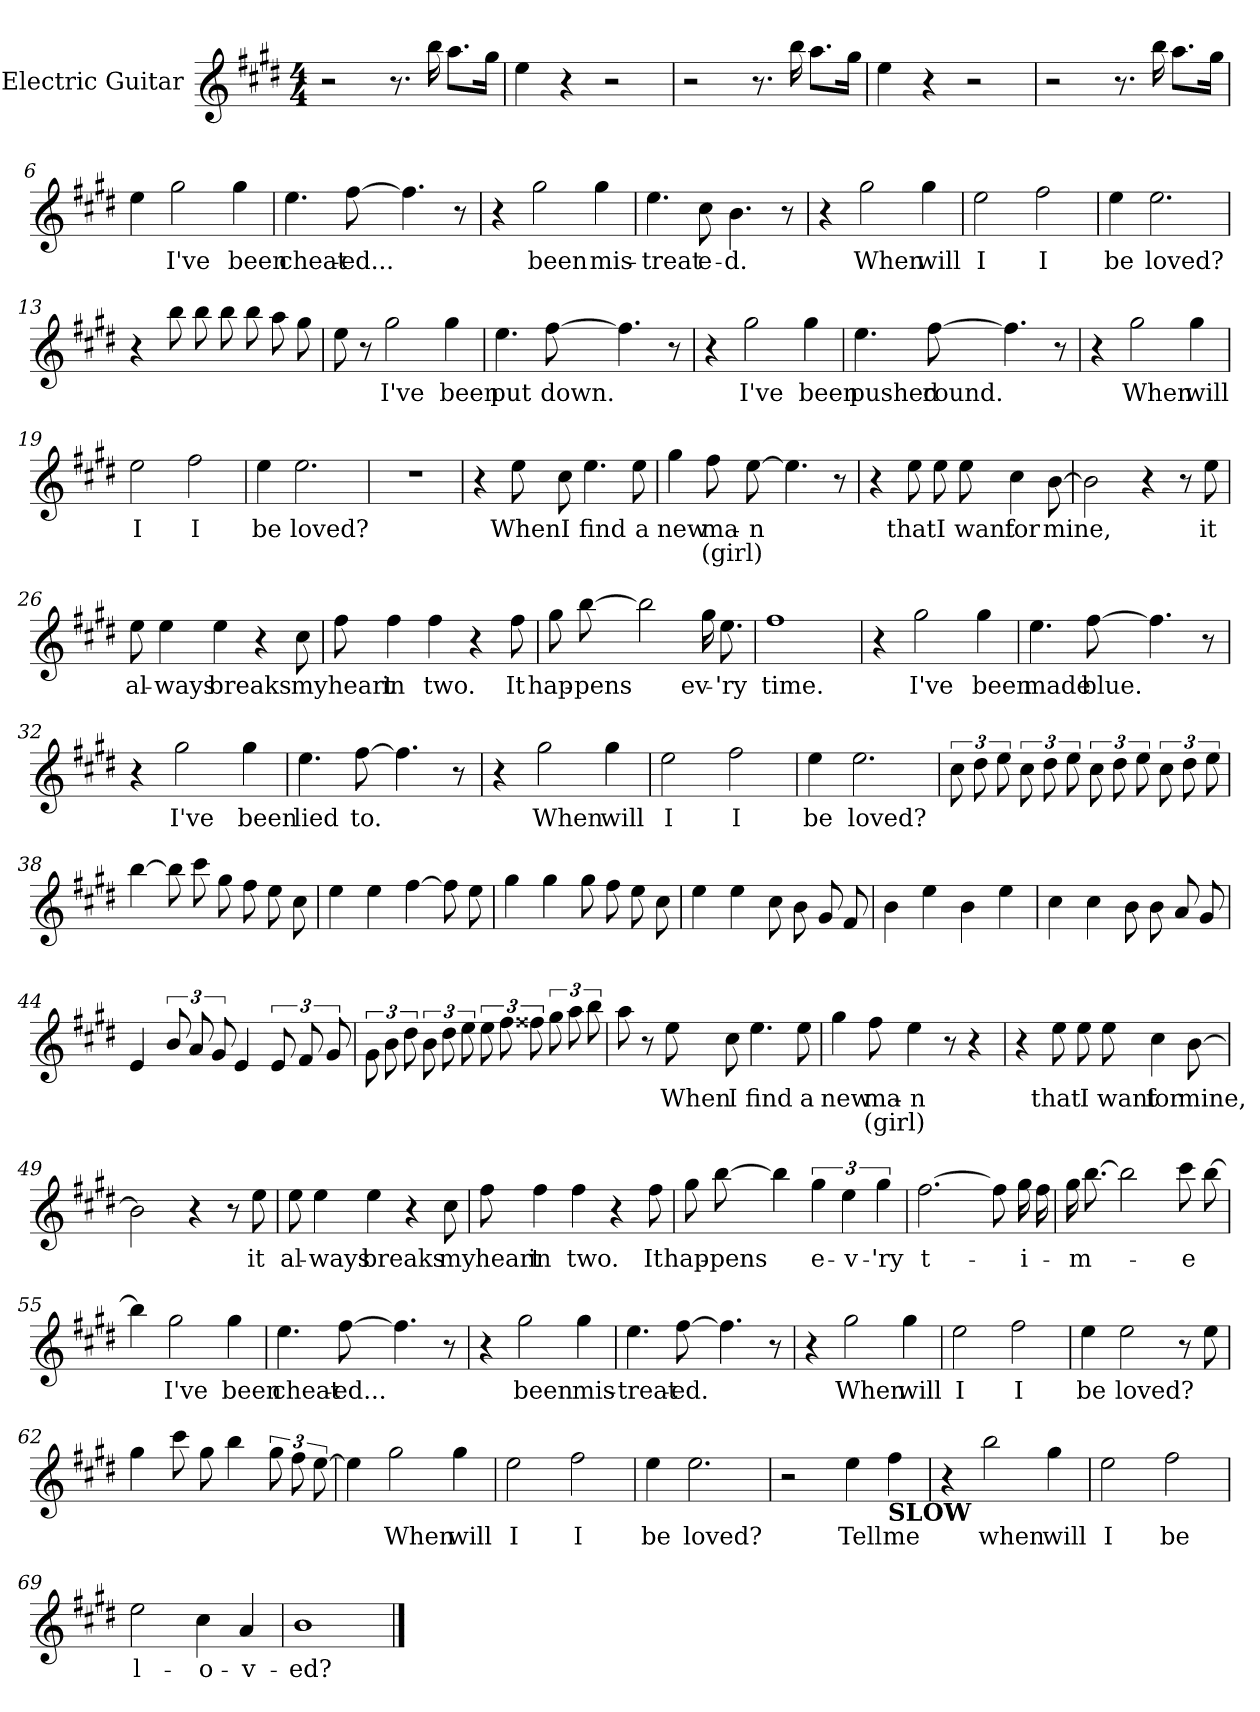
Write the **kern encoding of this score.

**kern	**text	**text
*part1	*part1	*part1
*staff1	*staff1	*staff1
*I"Electric Guitar	*	*
*I'Electric Guitar	*	*
*clefG2	*	*
*k[f#c#g#d#]	*	*
*M4/4	*	*
=1	=1	=1
2r	.	.
8.r	.	.
16bb\	.	.
8.aa\L	.	.
16gg#\J	.	.
=2	=2	=2
4ee\	.	.
4r	.	.
2r	.	.
=3	=3	=3
2r	.	.
8.r	.	.
16bb\	.	.
8.aa\L	.	.
16gg#\J	.	.
=4	=4	=4
4ee\	.	.
4r	.	.
2r	.	.
!!LO:LB:g=z
=5	=5	=5
2r	.	.
8.r	.	.
16bb\	.	.
8.aa\L	.	.
16gg#\J	.	.
=6	=6	=6
4ee\	.	.
2gg#\	I've	.
4gg#\	been	.
=7	=7	=7
4.ee\	cheat-	.
[>8ff#\	ed...	.
4.ff#\]	.	.
8r	.	.
=8	=8	=8
4r	.	.
2gg#\	been	.
4gg#\	mis-	.
!!LO:LB:g=z
=9	=9	=9
4.ee\	treat	.
8cc#\	e-	.
4.b\	d.	.
8r	.	.
=10	=10	=10
4r	.	.
2gg#\	When	.
4gg#\	will	.
=11	=11	=11
2ee\	I	.
2ff#\	I	.
=12	=12	=12
4ee\	be	.
2.ee\	loved?	.
=13	=13	=13
4r	.	.
8bb\L	.	.
8bb\	.	.
8bb\L	.	.
8bb\	.	.
8aa\L	.	.
8gg#\	.	.
!!LO:LB:g=z
=14	=14	=14
8ee\	.	.
8r	.	.
2gg#\	I've	.
4gg#\	been	.
=15	=15	=15
4.ee\	put	.
[>8ff#\	down.	.
4.ff#\]	.	.
8r	.	.
=16	=16	=16
4r	.	.
2gg#\	I've	.
4gg#\	been	.
=17	=17	=17
4.ee\	pushed	.
[>8ff#\	round.	.
4.ff#\]	.	.
8r	.	.
!!LO:LB:g=z
=18	=18	=18
4r	.	.
2gg#\	When	.
4gg#\	will	.
=19	=19	=19
2ee\	I	.
2ff#\	I	.
=20	=20	=20
4ee\	be	.
2.ee\	loved?	.
=21	=21	=21
1r	.	.
=22	=22	=22
4r	.	.
8ee\L	When	.
8cc#\	I	.
4.ee\	find	.
8ee\	a	.
!!LO:LB:g=z
=23	=23	=23
4gg#\	new	.
8ff#\L	ma-	(girl)
[>8ee\	n	.
4.ee\]	.	.
8r	.	.
=24	=24	=24
4r	.	.
8ee\L	that	.
8ee\	I	.
8ee\	want	.
4cc#\	for	.
[>8b\	mine,	.
=25	=25	=25
2b\]	.	.
4r	.	.
8r	.	.
8ee\	it	.
!!LO:LB:g=z
=26	=26	=26
8ee\	al-	.
4ee\	ways	.
4ee\	breaks	.
4r	.	.
8cc#\	my	.
=27	=27	=27
8ff#\	heart	.
4ff#\	in	.
4ff#\	two.	.
4r	.	.
8ff#\	It	.
=28	=28	=28
8gg#\L	hap-	.
[>8bb\	pens	.
2bb\]	.	.
16gg#\LL	ev-	.
8.ee\	'ry	.
!!LO:LB:g=z
=29	=29	=29
1ff#	time.	.
=30	=30	=30
4r	.	.
2gg#\	I've	.
4gg#\	been	.
=31	=31	=31
4.ee\	made	.
[>8ff#\	blue.	.
4.ff#\]	.	.
8r	.	.
=32	=32	=32
4r	.	.
2gg#\	I've	.
4gg#\	been	.
=33	=33	=33
4.ee\	lied	.
[>8ff#\	to.	.
4.ff#\]	.	.
8r	.	.
!!LO:PB:g=z
=34	=34	=34
4r	.	.
2gg#\	When	.
4gg#\	will	.
=35	=35	=35
2ee\	I	.
2ff#\	I	.
=36	=36	=36
4ee\	be	.
2.ee\	loved?	.
=37	=37	=37
12cc#\L	.	.
12dd#\	.	.
12ee\	.	.
12cc#\L	.	.
12dd#\	.	.
12ee\	.	.
12cc#\L	.	.
12dd#\	.	.
12ee\	.	.
12cc#\L	.	.
12dd#\	.	.
12ee\	.	.
!!LO:LB:g=z
=38	=38	=38
[>4bb\	.	.
8bb\L]	.	.
8ccc#\	.	.
8gg#\L	.	.
8ff#\	.	.
8ee\L	.	.
8cc#\	.	.
=39	=39	=39
4ee\	.	.
4ee\	.	.
[>4ff#\	.	.
8ff#\L]	.	.
8ee\	.	.
=40	=40	=40
4gg#\	.	.
4gg#\	.	.
8gg#\L	.	.
8ff#\	.	.
8ee\L	.	.
8cc#\	.	.
=41	=41	=41
4ee\	.	.
4ee\	.	.
8cc#\L	.	.
8b\	.	.
8g#/L	.	.
8f#/	.	.
!!LO:LB:g=z
=42	=42	=42
4b\	.	.
4ee\	.	.
4b\	.	.
4ee\	.	.
=43	=43	=43
4cc#\	.	.
4cc#\	.	.
8b\L	.	.
8b\	.	.
8a/L	.	.
8g#/	.	.
=44	=44	=44
4e/	.	.
12b/L	.	.
12a/	.	.
12g#/	.	.
4e/	.	.
12e/L	.	.
12f#/	.	.
12g#/	.	.
!!LO:LB:g=z
=45	=45	=45
12g#\L	.	.
12b\	.	.
12dd#\	.	.
12b\L	.	.
12dd#\	.	.
12ee\	.	.
12ee\L	.	.
12ff#\	.	.
12ff##X\	.	.
12gg#\L	.	.
12aa\	.	.
12bb\	.	.
=46	=46	=46
8aa\	.	.
8r	.	.
8ee\L	When	.
8cc#\	I	.
4.ee\	find	.
8ee\	a	.
=47	=47	=47
4gg#\	new	.
8ff#\	ma-	(girl)
4ee\	n	.
8r	.	.
4r	.	.
!!LO:LB:g=z
=48	=48	=48
4r	.	.
8ee\L	that	.
8ee\	I	.
8ee\	want	.
4cc#\	for	.
[>8b\	mine,	.
=49	=49	=49
2b\]	.	.
4r	.	.
8r	.	.
8ee\	it	.
=50	=50	=50
8ee\	al-	.
4ee\	ways	.
4ee\	breaks	.
4r	.	.
8cc#\	my	.
!!LO:LB:g=z
=51	=51	=51
8ff#\	heart	.
4ff#\	in	.
4ff#\	two.	.
4r	.	.
8ff#\	It	.
=52	=52	=52
8gg#\L	hap-	.
[>8bb\	pens	.
4bb\]	.	.
6gg#\	e-	.
6ee\	v-	.
6gg#\	'ry	.
=53	=53	=53
[>2.ff#\	t-	.
8ff#\L]	.	.
16gg#\L	i-	.
16ff#\J	.	.
!!LO:LB:g=z
=54	=54	=54
16gg#\LL	m-	.
[>8.bb\	.	.
2bb\]	.	.
8ccc#\L	e	.
[>8bb\	.	.
=55	=55	=55
4bb\]	.	.
2gg#\	I've	.
4gg#\	been	.
=56	=56	=56
4.ee\	cheat-	.
[>8ff#\	ed...	.
4.ff#\]	.	.
8r	.	.
=57	=57	=57
4r	.	.
2gg#\	been	.
4gg#\	mis-	.
!!LO:LB:g=z
=58	=58	=58
4.ee\	treat-	.
[>8ff#\	ed.	.
4.ff#\]	.	.
8r	.	.
=59	=59	=59
4r	.	.
2gg#\	When	.
4gg#\	will	.
=60	=60	=60
2ee\	I	.
2ff#\	I	.
=61	=61	=61
4ee\	be	.
2ee\	loved?	.
8r	.	.
8ee\	.	.
!!LO:PB:g=z
=62	=62	=62
4gg#\	.	.
8ccc#\L	.	.
8gg#\	.	.
4bb\	.	.
12gg#\L	.	.
12ff#\	.	.
[>12ee\	.	.
=63	=63	=63
4ee\]	.	.
2gg#\	When	.
4gg#\	will	.
=64	=64	=64
2ee\	I	.
2ff#\	I	.
=65	=65	=65
4ee\	be	.
2.ee\	loved?	.
=66	=66	=66
2r	.	.
4ee\	Tell	.
!LO:TX:b:B:t=SLOW	!	!
4ff#\	me	.
!!LO:LB:g=z
=67	=67	=67
4r	.	.
2bb\	when	.
4gg#\	will	.
=68	=68	=68
2ee\	I	.
2ff#\	be	.
=69	=69	=69
2ee\	l-	.
4cc#\	o-	.
4a/	v-	.
=70	=70	=70
1b	ed?	.
==	==	==
*-	*-	*-
